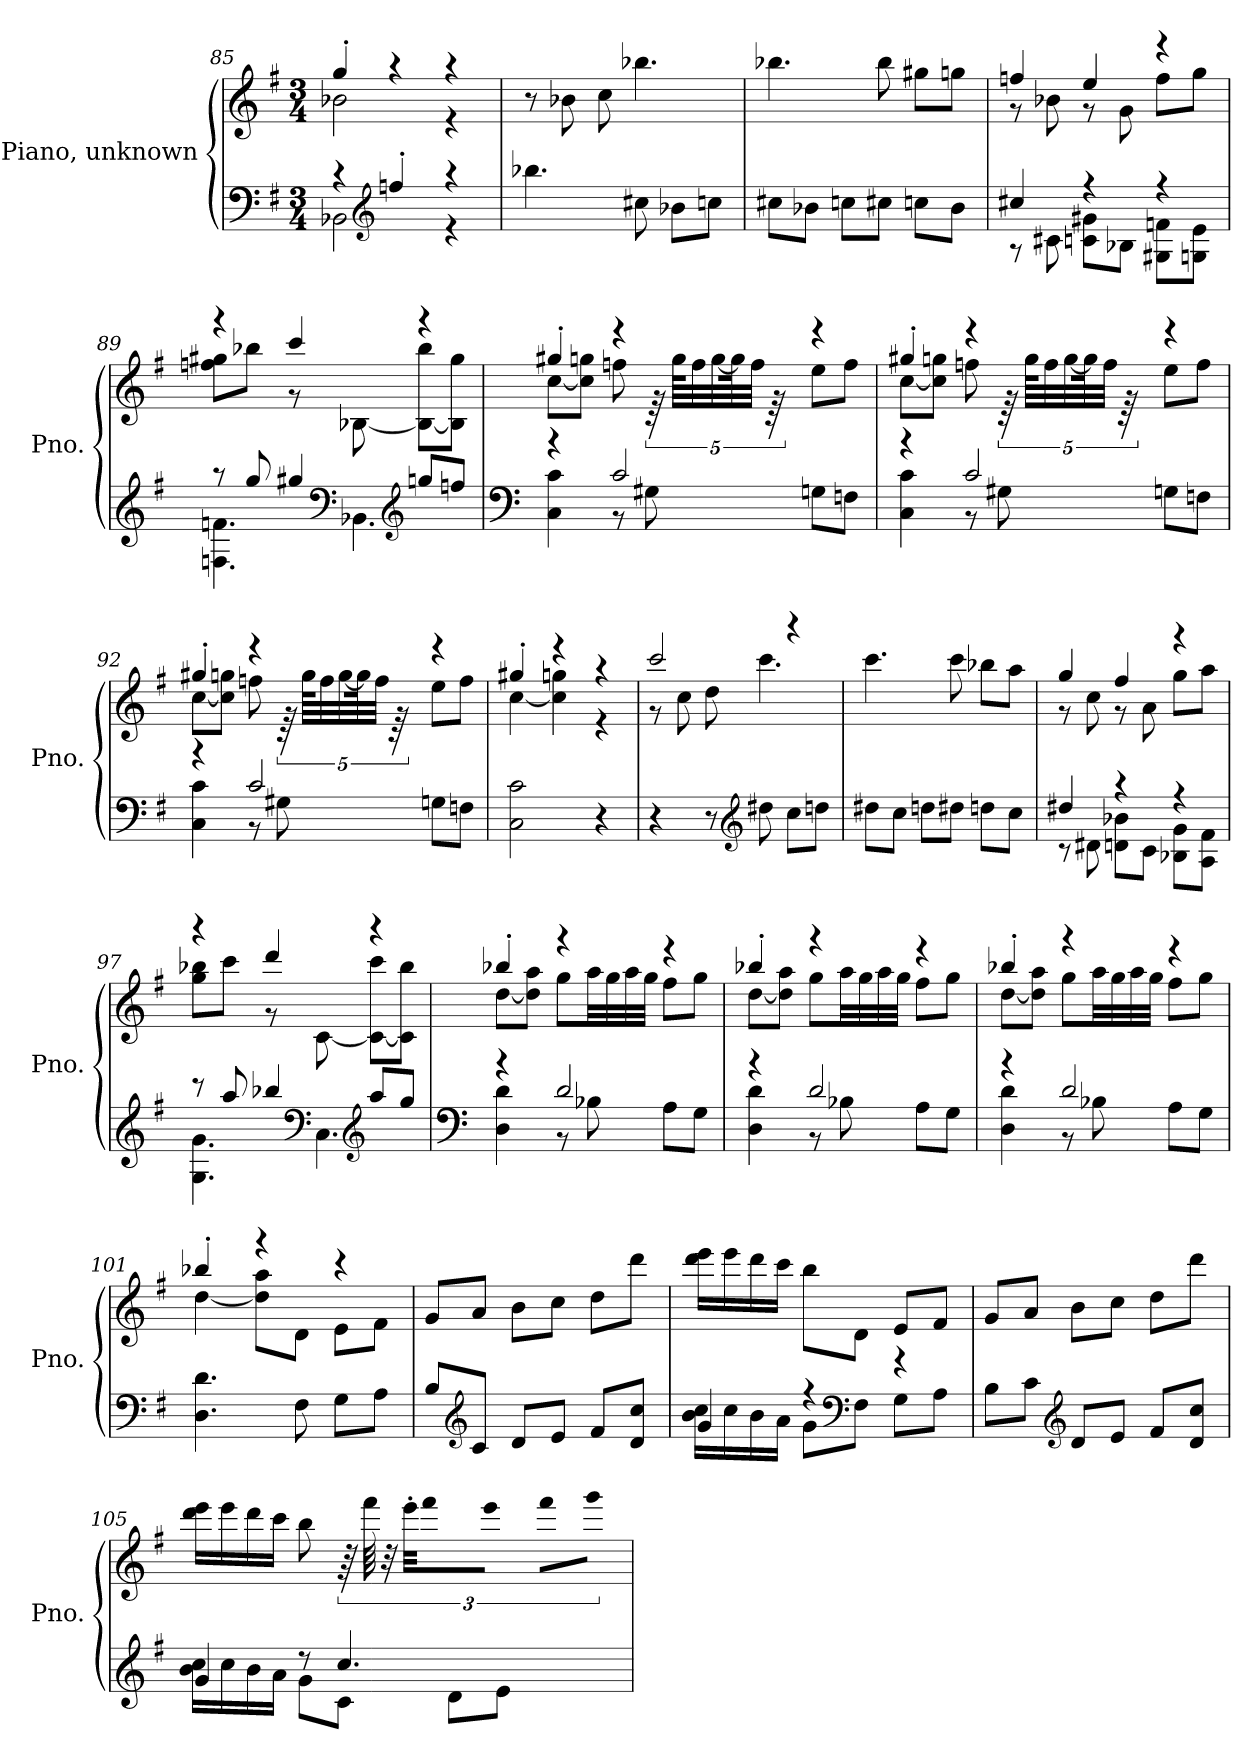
**kern	**kern
*part1	*part1
*staff2	*staff1
*I"Piano, unknown	*
*I'Pno.	*
*clefF4	*clefG2
*k[f#]	*k[f#]
*M3/4	*M3/4
=85	=85
*^	*^
4r	2BB-X\	4gg'/	2b-X\
*clefG2	*	*	*
4ffn'/	.	4r	.
4r	4r	4r	4r
*v	*v	*	*
*	*v	*v
!!LO:LB:g=z
=86	=86
4.bb-X\	8r
.	8b-X\
.	8cc\
8cc#X\	4.bb-X\
8b-X\L	.
8ccn\J	.
=87	=87
8cc#X\L	4.bb-X\
8b-X\J	.
8ccn\L	.
8cc#X\J	8bb-\
8ccn\L	8gg#X\L
8b-\J	8ggn\J
=88	=88
*^	*^
4cc#X/	8r	4ffn/	8r
.	8c#X\	.	8b-X\
4r	8cn\ 8g#X\L	4ee/	8r
.	8B-X\J	.	8g\
4r	8G#X\ 8fn\L	4r	8ff\L
.	8Gn\ 8e\J	.	8gg\J
!!LO:LB:g=z	!!
=89	=89	=89	=89
8r	4.Fn\ 4.fn\	4r	8ffn\ 8gg#X\L
8gg/	.	.	8bb-X\J
4gg#X/	.	4ccc/	8r
*clefF4	*	*	*
.	4.BB-X\	.	[8B-X\
*clefG2	*	*	*
8ggn/L	.	4r	8B-\_ 8bb-\L
8ffn/J	.	.	8B-\] 8gg#\J
=90	=90	=90	=90
*clefF4	*	*	*
4r	4C\ 4c\	4gg#X'/	[8cc\L
.	.	.	8cc\] 8ggn\J
2c/	8r	4r	8ffn\
.	8G#X\	.	80r
.	.	.	80gg\KLLL
.	.	.	40ff\
.	.	.	[40gg\
.	.	.	80gg\K]
.	.	.	40ff\JJJ
.	.	.	80r
.	8Gn\L	4r	8ee\L
.	8Fn\J	.	8ff\J
!!LO:LB:g=z	!!
=91	=91	=91	=91
4r	4C\ 4c\	4gg#X'/	[8cc\L
.	.	.	8cc\] 8ggn\J
2c/	8r	4r	8ffn\
.	8G#X\	.	80r
.	.	.	80gg\KLLL
.	.	.	40ff\
.	.	.	[40gg\
.	.	.	80gg\K]
.	.	.	40ff\JJJ
.	.	.	80r
.	8Gn\L	4r	8ee\L
.	8Fn\J	.	8ff\J
=92	=92	=92	=92
4r	4C\ 4c\	4gg#X'/	[8cc\L
.	.	.	8cc\] 8ggn\J
2c/	8r	4r	8ffn\
.	8G#X\	.	80r
.	.	.	80gg\KLLL
.	.	.	40ff\
.	.	.	[40gg\
.	.	.	80gg\K]
.	.	.	40ff\JJJ
.	.	.	80r
.	8Gn\L	4r	8ee\L
.	8Fn\J	.	8ff\J
*v	*v	*	*
=93	=93	=93
2C\ 2c\	4gg#X'/	[4cc\
.	4r	4cc\] 4ggn\
4r	4r	4r
!!LO:PB:g=z	!!
=94	=94	=94
4r	2ccc/	8r
.	.	8cc\
8r	.	8dd\
*clefG2	*	*
8dd#X\	.	4.ccc\
8cc\L	4r	.
8ddn\J	.	.
*	*v	*v
=95	=95
8dd#X\L	4.ccc\
8cc\J	.
8ddn\L	.
8dd#X\J	8ccc\
8ddn\L	8bb-X\L
8cc\J	8aa\J
=96	=96
*^	*^
4dd#X/	8r	4gg/	8r
.	8d#X\	.	8cc\
4r	8dn\ 8b-X\L	4ff#/	8r
.	8c\J	.	8a\
4r	8B-X\ 8g\L	4r	8gg\L
.	8A\ 8f#\J	.	8aa\J
=97	=97	=97	=97
8r	4.G\ 4.g\	4r	8gg\ 8bb-X\L
8aa/	.	.	8ccc\J
4bb-X/	.	4ddd/	8r
*clefF4	*	*	*
.	4.C\	.	[8c\
*clefG2	*	*	*
8aa/L	.	4r	8c\_ 8ccc\L
8gg/J	.	.	8c\] 8bb-\J
!!LO:LB:g=z	!!
=98	=98	=98	=98
*clefF4	*	*	*
4r	4D\ 4d\	4bb-X'/	[8dd\L
.	.	.	8dd\] 8aa\J
2d/	8r	4r	8gg\L
.	8B-X\	.	32aa\LL
.	.	.	32gg\
.	.	.	32aa\
.	.	.	32gg\JJJ
.	8A\L	4r	8ff#\L
.	8G\J	.	8gg\J
=99	=99	=99	=99
4r	4D\ 4d\	4bb-X'/	[8dd\L
.	.	.	8dd\] 8aa\J
2d/	8r	4r	8gg\L
.	8B-X\	.	32aa\LL
.	.	.	32gg\
.	.	.	32aa\
.	.	.	32gg\JJJ
.	8A\L	4r	8ff#\L
.	8G\J	.	8gg\J
=100	=100	=100	=100
4r	4D\ 4d\	4bb-X'/	[8dd\L
.	.	.	8dd\] 8aa\J
2d/	8r	4r	8gg\L
.	8B-X\	.	32aa\LL
.	.	.	32gg\
.	.	.	32aa\
.	.	.	32gg\JJJ
.	8A\L	4r	8ff#\L
.	8G\J	.	8gg\J
*v	*v	*	*
=101	=101	=101
4.D\ 4.d\	4bb-X'/	[4dd\
.	4r	8dd\] 8aa\L
8F#\	.	8d\J
8G\L	4r	8e\L
8A\J	.	8f#\J
*	*v	*v
!!LO:LB:g=z
=102	=102
8B/L	8g/L
*clefG2	*
8c/J	8a/J
8d/L	8b\L
8e/J	8cc\J
8f#/L	8dd\L
8d/ 8cc/J	8ddd\J
=103	=103
*^	*
4g/	16b\ 16cc\LL	16ddd\ 16eee\LL
.	16cc\	16eee\
.	16b\	16ddd\
.	16a\JJ	16ccc\JJ
4r	8g\L	8bb\L
*clefF4	*	*
.	8F#\J	8d\J
4r	8G\L	8e/L
.	8A\J	8f#/J
*v	*v	*
=104	=104
8B\L	8g/L
8c\J	8a/J
*clefG2	*
8d/L	8b\L
8e/J	8cc\J
8f#/L	8dd\L
8d/ 8cc/J	8ddd\J
!!LO:LB:g=z
=105	=105
*^	*
4g/	16b\ 16cc\LL	16ddd\ 16eee\LL
.	16cc\	16eee\
.	16b\	16ddd\
.	16a\JJ	16ccc\JJ
8r	8g\L	8bb\
4.cc/	8c\J	96r
.	.	96fff#\
.	.	48r
.	.	48eee'\LLL
.	.	32fff#\
.	.	32eee\JJJ
.	8d\L	8fff#\L
.	8e\J	8ggg\J
*v	*v	*
=	=
*-	*-
